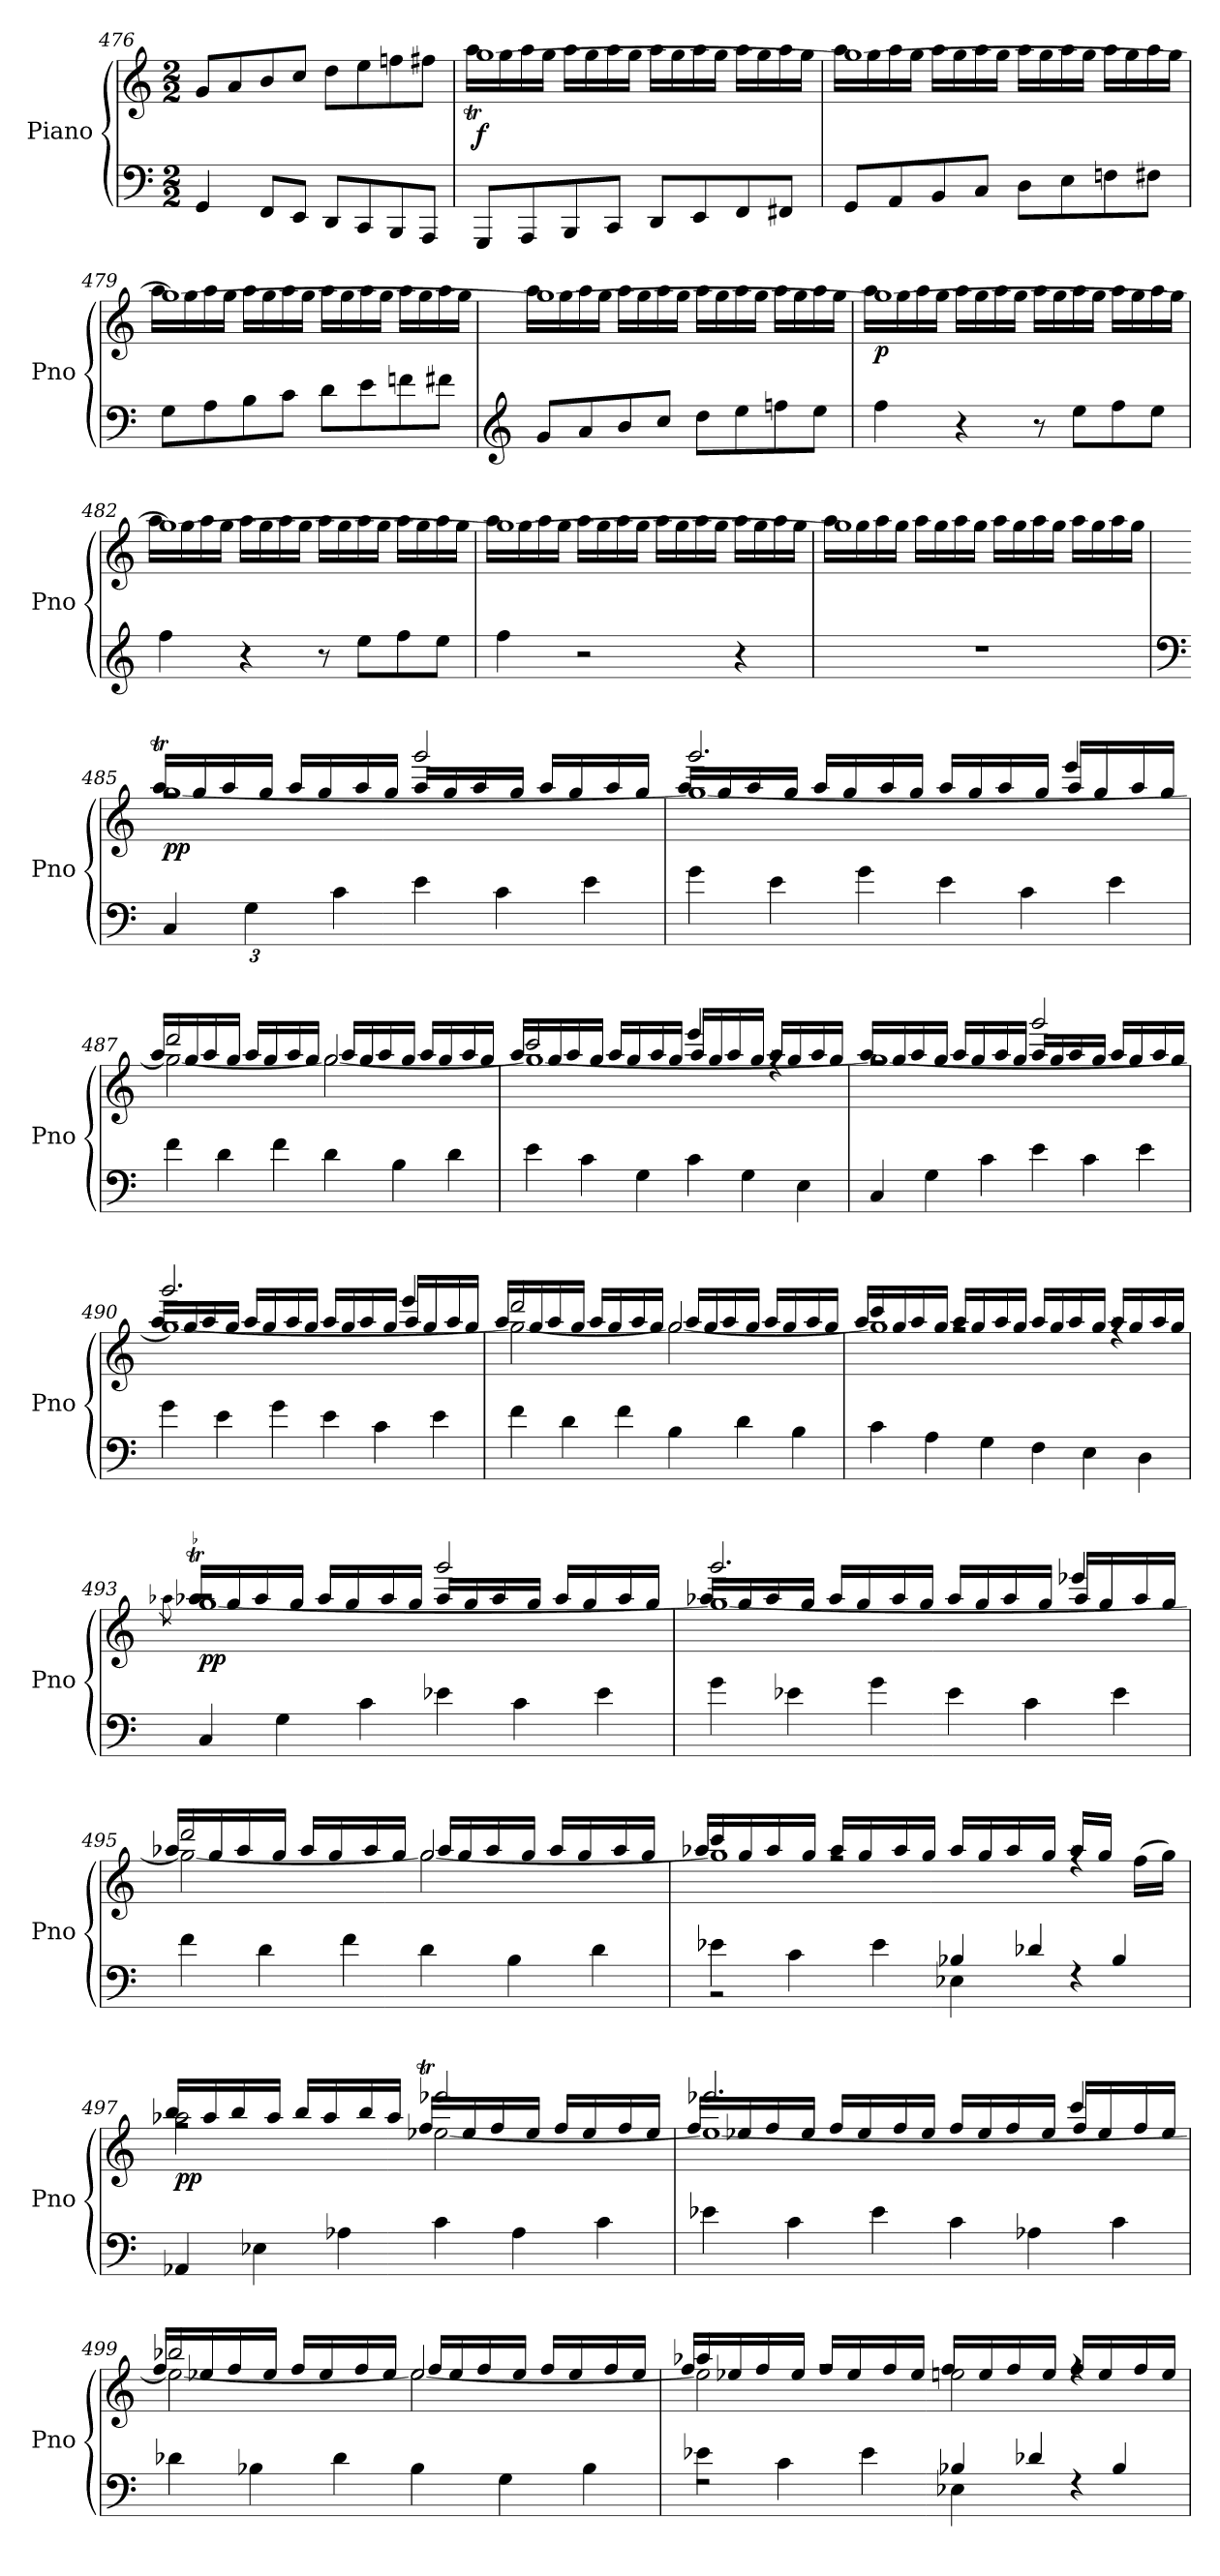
**kern	**kern	**dynam
*part1	*part1	*part1
*staff2	*staff1	*staff1/2
*I"Piano	*	*
*I'Pno	*	*
*clefF4	*clefG2	*
*k[]	*k[]	*
*M2/2	*M2/2	*
=476	=476	=476
4GG/	8g/L	.
.	8a/	.
8FF/L	8b/	.
8EE/J	8cc/J	.
8DD/L	8dd\L	.
8CC/	8ee\	.
8BBB/	8ffn\	.
8AAA/J	8ff#X\J	.
=477	=477	=477
*	*^	*
!	!	!	!LO:DY:b
8GGG/L	[1gg	16aaTLL	f
.	.	16gg	.
8AAA/	.	16aa	.
.	.	16ggJJ	.
8BBB/	.	16aaLL	.
.	.	16gg	.
8CC/J	.	16aa	.
.	.	16ggJJ	.
8DD/L	.	16aaLL	.
.	.	16gg	.
8EE/	.	16aa	.
.	.	16ggJJ	.
8FF/	.	16aaLL	.
.	.	16gg	.
8FF#X/J	.	16aa	.
.	.	16ggJJ	.
!!LO:PB:g=z	!!
=478	=478	=478	=478
8GG/L	1gg_	16aaLL	.
.	.	16gg	.
8AA/	.	16aa	.
.	.	16ggJJ	.
8BB/	.	16aaLL	.
.	.	16gg	.
8C/J	.	16aa	.
.	.	16ggJJ	.
8D\L	.	16aaLL	.
.	.	16gg	.
8E\	.	16aa	.
.	.	16ggJJ	.
8Fn\	.	16aaLL	.
.	.	16gg	.
8F#X\J	.	16aa	.
.	.	16ggJJ	.
=479	=479	=479	=479
8G\L	1gg_	16aaLL	.
.	.	16gg	.
8A\	.	16aa	.
.	.	16ggJJ	.
8B\	.	16aaLL	.
.	.	16gg	.
8c\J	.	16aa	.
.	.	16ggJJ	.
!	!	!	!LO:DY:a=2
8d\L	.	16aaLL	other-dynamics
.	.	16gg	.
8e\	.	16aa	.
.	.	16ggJJ	.
8fn\	.	16aaLL	.
.	.	16gg	.
8f#X\J	.	16aa	.
.	.	16ggJJ	.
=480	=480	=480	=480
*clefG2	*	*	*
8g/L	1gg_	16aaLL	.
.	.	16gg	.
8a/	.	16aa	.
.	.	16ggJJ	.
8b/	.	16aaLL	.
.	.	16gg	.
8cc/J	.	16aa	.
.	.	16ggJJ	.
8dd\L	.	16aaLL	.
.	.	16gg	.
8ee\	.	16aa	.
.	.	16ggJJ	.
8ffn\	.	16aaLL	.
.	.	16gg	.
8ee\J	.	16aa	.
.	.	16ggJJ	.
!!LO:LB:g=z	!!
=481	=481	=481	=481
!	!	!	!LO:DY:b
4ff\	1gg_	16aaLL	p
.	.	16gg	.
.	.	16aa	.
.	.	16ggJJ	.
4r	.	16aaLL	.
.	.	16gg	.
.	.	16aa	.
.	.	16ggJJ	.
8r	.	16aaLL	.
.	.	16gg	.
8ee\L	.	16aa	.
.	.	16ggJJ	.
8ff\	.	16aaLL	.
.	.	16gg	.
8ee\J	.	16aa	.
.	.	16ggJJ	.
=482	=482	=482	=482
4ff\	1gg_	16aaLL	.
.	.	16gg	.
.	.	16aa	.
.	.	16ggJJ	.
4r	.	16aaLL	.
.	.	16gg	.
.	.	16aa	.
.	.	16ggJJ	.
8r	.	16aaLL	.
.	.	16gg	.
8ee\L	.	16aa	.
.	.	16ggJJ	.
8ff\	.	16aaLL	.
.	.	16gg	.
8ee\J	.	16aa	.
.	.	16ggJJ	.
=483	=483	=483	=483
!	!	!	!LO:DY:b
4ff\	1gg_	16aaLL	other-dynamics
.	.	16gg	.
.	.	16aa	.
.	.	16ggJJ	.
2r	.	16aaLL	.
.	.	16gg	.
.	.	16aa	.
.	.	16ggJJ	.
.	.	16aaLL	.
.	.	16gg	.
.	.	16aa	.
.	.	16ggJJ	.
4r	.	16aaLL	.
.	.	16gg	.
.	.	16aa	.
.	.	16ggJJ	.
!!LO:LB:g=z	!!
=484	=484	=484	=484
1r	1gg]	16aaLL	.
.	.	16gg	.
.	.	16aa	.
.	.	16ggJJ	.
.	.	16aaLL	.
.	.	16gg	.
.	.	16aa	.
.	.	16ggJJ	.
.	.	16aaLL	.
.	.	16gg	.
.	.	16aa	.
.	.	16ggJJ	.
.	.	16aaLL	.
.	.	16gg	.
.	.	16aaTTT	.
.	.	16ggJJ	.
*	*v	*v	*
=485	=485	=485
*clefF4	*	*
*Xbrackettup	*	*
*	*^	*
*	*	*^	*
!	!	!	!	!LO:DY:b
6C/	2rff	[1gg	16aaTLL	pp
.	.	.	16gg	.
.	.	.	16aa	.
6G\	.	.	.	.
.	.	.	16ggJJ	.
.	.	.	16aaLL	.
.	.	.	16gg	.
6c\	.	.	.	.
.	.	.	16aa	.
.	.	.	16ggJJ	.
*Xtuplet	*	*	*	*
6e\	2ggg/	.	16aaLL	.
.	.	.	16gg	.
.	.	.	16aa	.
6c\	.	.	.	.
.	.	.	16ggJJ	.
.	.	.	16aaLL	.
.	.	.	16gg	.
6e\	.	.	.	.
.	.	.	16aa	.
.	.	.	16ggJJ	.
!!LO:LB:g=z	!!	!!
=486	=486	=486	=486	=486
6g\	2.ggg/	1gg_	16aaLL	.
.	.	.	16gg	.
.	.	.	16aa	.
6e\	.	.	.	.
.	.	.	16ggJJ	.
.	.	.	16aaLL	.
.	.	.	16gg	.
6g\	.	.	.	.
.	.	.	16aa	.
.	.	.	16ggJJ	.
6e\	.	.	16aaLL	.
.	.	.	16gg	.
.	.	.	16aa	.
6c\	.	.	.	.
.	.	.	16ggJJ	.
.	4eee/	.	16aaLL	.
.	.	.	16gg	.
6e\	.	.	.	.
.	.	.	16aa	.
.	.	.	16ggJJ	.
=487	=487	=487	=487	=487
6f\	2ddd/	2gg\_	16aaLL	.
.	.	.	16gg	.
.	.	.	16aa	.
6d\	.	.	.	.
.	.	.	16ggJJ	.
.	.	.	16aaLL	.
.	.	.	16gg	.
6f\	.	.	.	.
.	.	.	16aa	.
.	.	.	16ggJJ	.
6d\	2gg/	2gg\_	16aaLL	.
.	.	.	16gg	.
.	.	.	16aa	.
6B\	.	.	.	.
.	.	.	16ggJJ	.
.	.	.	16aaLL	.
.	.	.	16gg	.
6d\	.	.	.	.
.	.	.	16aa	.
.	.	.	16ggJJ	.
!!LO:LB:g=z	!!	!!
=488	=488	=488	=488	=488
6e\	2ccc/	1gg_	16aaLL	.
.	.	.	16gg	.
.	.	.	16aa	.
6c\	.	.	.	.
.	.	.	16ggJJ	.
.	.	.	16aaLL	.
.	.	.	16gg	.
6G\	.	.	.	.
.	.	.	16aa	.
.	.	.	16ggJJ	.
6c\	4eee/	.	16aaLL	.
.	.	.	16gg	.
.	.	.	16aa	.
6G\	.	.	.	.
.	.	.	16ggJJ	.
.	4rff	.	16aaLL	.
.	.	.	16gg	.
6E\	.	.	.	.
.	.	.	16aa	.
.	.	.	16ggJJ	.
=489	=489	=489	=489	=489
6C/	2rff	1gg_	16aaLL	.
.	.	.	16gg	.
.	.	.	16aa	.
6G\	.	.	.	.
.	.	.	16ggJJ	.
.	.	.	16aaLL	.
.	.	.	16gg	.
6c\	.	.	.	.
.	.	.	16aa	.
.	.	.	16ggJJ	.
6e\	2ggg/	.	16aaLL	.
.	.	.	16gg	.
.	.	.	16aa	.
6c\	.	.	.	.
.	.	.	16ggJJ	.
.	.	.	16aaLL	.
.	.	.	16gg	.
6e\	.	.	.	.
.	.	.	16aa	.
.	.	.	16ggJJ	.
!!LO:LB:g=z	!!	!!
=490	=490	=490	=490	=490
6g\	2.ggg/	1gg_	16aaLL	.
.	.	.	16gg	.
.	.	.	16aa	.
6e\	.	.	.	.
.	.	.	16ggJJ	.
.	.	.	16aaLL	.
.	.	.	16gg	.
6g\	.	.	.	.
.	.	.	16aa	.
.	.	.	16ggJJ	.
6e\	.	.	16aaLL	.
.	.	.	16gg	.
.	.	.	16aa	.
6c\	.	.	.	.
.	.	.	16ggJJ	.
.	4eee/	.	16aaLL	.
.	.	.	16gg	.
6e\	.	.	.	.
.	.	.	16aa	.
.	.	.	16ggJJ	.
=491	=491	=491	=491	=491
6f\	2ddd/	2gg\_	16aaLL	.
.	.	.	16gg	.
.	.	.	16aa	.
6d\	.	.	.	.
.	.	.	16ggJJ	.
.	.	.	16aaLL	.
.	.	.	16gg	.
6f\	.	.	.	.
.	.	.	16aa	.
.	.	.	16ggJJ	.
6B\	2gg/	2gg\_	16aaLL	.
.	.	.	16gg	.
.	.	.	16aa	.
6d\	.	.	.	.
.	.	.	16ggJJ	.
.	.	.	16aaLL	.
.	.	.	16gg	.
6B\	.	.	.	.
.	.	.	16aa	.
.	.	.	16ggJJ	.
!!LO:PB:g=z	!!	!!
=492	=492	=492	=492	=492
6c\	4ccc/	1gg]	16aaLL	.
.	.	.	16gg	.
.	.	.	16aa	.
6A\	.	.	.	.
.	.	.	16ggJJ	.
.	2rff	.	16aaLL	.
.	.	.	16gg	.
6G\	.	.	.	.
.	.	.	16aa	.
.	.	.	16ggJJ	.
6F\	.	.	16aaLL	.
.	.	.	16gg	.
.	.	.	16aa	.
6E\	.	.	.	.
.	.	.	16ggJJ	.
.	4rff	.	16aaLL	.
.	.	.	16gg	.
6D\	.	.	.	.
.	.	.	16aaTTT	.
.	.	.	16ggJJ	.
=493	=493	=493	=493	=493
.	.	8qaa-X\	.	.
!	!	!	!	!LO:DY:b
6C/	2raa	[1gg	16aa-TLL	pp
.	.	.	16gg	.
.	.	.	16aa-	.
6G\	.	.	.	.
.	.	.	16ggJJ	.
.	.	.	16aa-LL	.
.	.	.	16gg	.
6c\	.	.	.	.
.	.	.	16aa-	.
.	.	.	16ggJJ	.
6e-X\	2ggg/	.	16aa-LL	.
.	.	.	16gg	.
.	.	.	16aa-	.
6c\	.	.	.	.
.	.	.	16ggJJ	.
.	.	.	16aa-LL	.
.	.	.	16gg	.
6e-\	.	.	.	.
.	.	.	16aa-	.
.	.	.	16ggJJ	.
!!LO:LB:g=z	!!	!!
=494	=494	=494	=494	=494
6g\	2.ggg/	1gg_	16aa-XLL	.
.	.	.	16gg	.
.	.	.	16aa-	.
6e-X\	.	.	.	.
.	.	.	16ggJJ	.
.	.	.	16aa-LL	.
.	.	.	16gg	.
6g\	.	.	.	.
.	.	.	16aa-	.
.	.	.	16ggJJ	.
6e-\	.	.	16aa-LL	.
.	.	.	16gg	.
.	.	.	16aa-	.
6c\	.	.	.	.
.	.	.	16ggJJ	.
.	4eee-X/	.	16aa-LL	.
.	.	.	16gg	.
6e-\	.	.	.	.
.	.	.	16aa-	.
.	.	.	16ggJJ	.
=495	=495	=495	=495	=495
6f\	2ddd/	2gg\_	16aa-XLL	.
.	.	.	16gg	.
.	.	.	16aa-	.
6d\	.	.	.	.
.	.	.	16ggJJ	.
.	.	.	16aa-LL	.
.	.	.	16gg	.
6f\	.	.	.	.
.	.	.	16aa-	.
.	.	.	16ggJJ	.
6d\	2gg/	2gg\_	16aa-LL	.
.	.	.	16gg	.
.	.	.	16aa-	.
6B\	.	.	.	.
.	.	.	16ggJJ	.
.	.	.	16aa-LL	.
.	.	.	16gg	.
6d\	.	.	.	.
.	.	.	16aa-	.
.	.	.	16ggJJ	.
!!LO:LB:g=z	!!	!!
=496	=496	=496	=496	=496
*^	*	*	*	*
6e-X\	2r	4ccc/	1gg]	16aa-XLL	.
.	.	.	.	16gg	.
.	.	.	.	16aa-	.
6c\	.	.	.	.	.
.	.	.	.	16ggJJ	.
.	.	2rff	.	16aa-LL	.
.	.	.	.	16gg	.
6e-\	.	.	.	.	.
.	.	.	.	16aa-	.
.	.	.	.	16ggJJ	.
6B-X/	4E-X\	.	.	16aa-LL	.
.	.	.	.	16gg	.
.	.	.	.	16aa-	.
6d-X/	.	.	.	.	.
.	.	.	.	16ggJJ	.
.	4rF	4rff	.	16aa-LL	.
.	.	.	.	16ggJJ	.
6B-/	.	.	.	.	.
.	.	.	.	(>16ffTTT\LL	.
.	.	.	.	16gg\JJ)	.
*v	*v	*	*	*	*
=497	=497	=497	=497	=497
!	!	!	!	!LO:DY:b
6AA-X/	2rff	2aa-X\	16bbLL	pp
.	.	.	16aa-	.
.	.	.	16bb	.
6E-X\	.	.	.	.
.	.	.	16aa-JJ	.
.	.	.	16bbLL	.
.	.	.	16aa-	.
6A-X\	.	.	.	.
.	.	.	16bb	.
.	.	.	16aa-JJ	.
6c\	2eee-X/	[2ee-X\	16ffTLL	.
.	.	.	16ee-	.
.	.	.	16ff	.
6A-\	.	.	.	.
.	.	.	16ee-JJ	.
.	.	.	16ffLL	.
.	.	.	16ee-	.
6c\	.	.	.	.
.	.	.	16ff	.
.	.	.	16ee-JJ	.
!!LO:LB:g=z	!!	!!
=498	=498	=498	=498	=498
6e-X\	2.eee-X/	1ee-_	16ffLL	.
.	.	.	16ee-X	.
.	.	.	16ff	.
6c\	.	.	.	.
.	.	.	16ee-JJ	.
.	.	.	16ffLL	.
.	.	.	16ee-	.
6e-\	.	.	.	.
.	.	.	16ff	.
.	.	.	16ee-JJ	.
6c\	.	.	16ffLL	.
.	.	.	16ee-	.
.	.	.	16ff	.
6A-X\	.	.	.	.
.	.	.	16ee-JJ	.
.	4ccc/	.	16ffLL	.
.	.	.	16ee-	.
6c\	.	.	.	.
.	.	.	16ff	.
.	.	.	16ee-JJ	.
=499	=499	=499	=499	=499
6d-X\	2bb-X/	2ee-\_	16ffLL	.
.	.	.	16ee-X	.
.	.	.	16ff	.
6B-X\	.	.	.	.
.	.	.	16ee-JJ	.
.	.	.	16ffLL	.
.	.	.	16ee-	.
6d-\	.	.	.	.
.	.	.	16ff	.
.	.	.	16ee-JJ	.
6B-\	2ee-/	2ee-\_	16ffLL	.
.	.	.	16ee-	.
.	.	.	16ff	.
6G\	.	.	.	.
.	.	.	16ee-JJ	.
.	.	.	16ffLL	.
.	.	.	16ee-	.
6B-\	.	.	.	.
.	.	.	16ff	.
.	.	.	16ee-JJ	.
!!LO:LB:g=z	!!	!!
=500	=500	=500	=500	=500
*^	*	*	*	*
6e-X\	2rF	4aa-X/	2ee-\]	16ffLL	.
.	.	.	.	16ee-X	.
.	.	.	.	16ff	.
6c\	.	.	.	.	.
.	.	.	.	16ee-JJ	.
.	.	2rff	.	16ffLL	.
.	.	.	.	16ee-	.
6e-\	.	.	.	.	.
.	.	.	.	16ff	.
.	.	.	.	16ee-JJ	.
6B-X/	4E-X\	.	2een\	16ffLL	.
.	.	.	.	16ee	.
.	.	.	.	16ff	.
6d-X/	.	.	.	.	.
.	.	.	.	16eeJJ	.
.	4rF	4rff	.	16ffLL	.
.	.	.	.	16ee	.
6B-/	.	.	.	.	.
.	.	.	.	16ffTTT	.
.	.	.	.	16eeJJ	.
*v	*v	*	*	*	*
*	*v	*v	*v	*
=	=	=
*-	*-	*-
